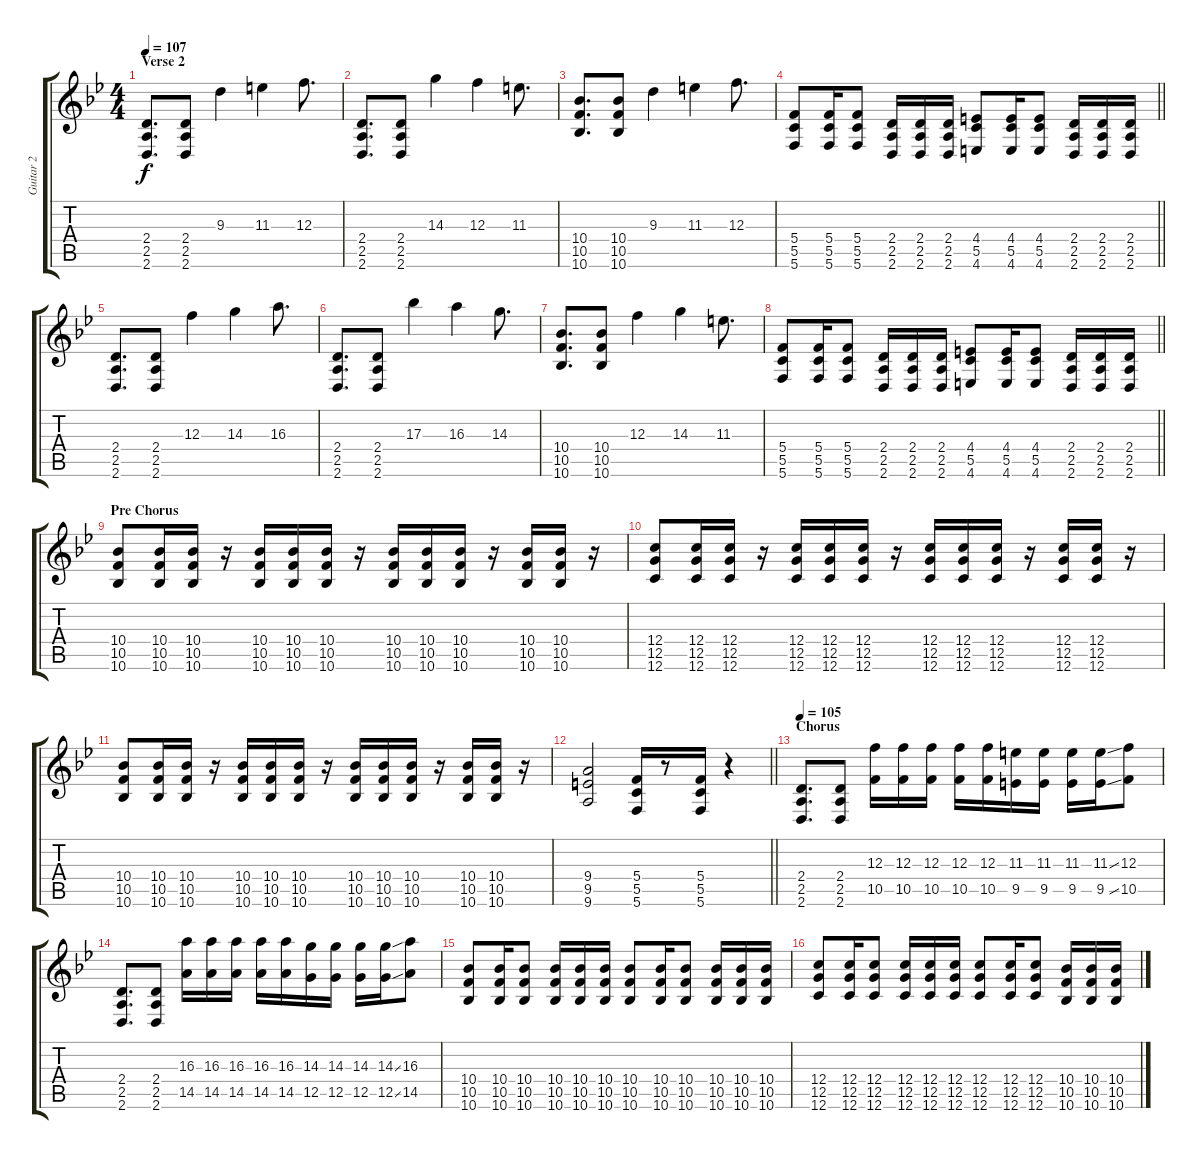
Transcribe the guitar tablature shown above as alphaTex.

\track ("Guitar 2" "Guitar 2") {instrument distortionguitar}
\staff {score tabs}
\tuning (D4 A3 F3 C3 G2 C2) {hide}
\ts (4 4)
\section ("" "Verse 2")
\tempo 107
\clef g2
\ks bb
(2.4 2.5 2.6).8{d dy f} (2.4 2.5 2.6).8 9.3.4 11.3.4 12.3.8{d} |
(2.4 2.5 2.6).8{d} (2.4 2.5 2.6).8 14.3.4 12.3.4 11.3.8{d} |
(10.4 10.5 10.6).8{d} (10.4 10.5 10.6).8 9.3.4 11.3.4 12.3.8{d} |
\barLineRight lightlight
(5.4 5.5 5.6).8 (5.4 5.5 5.6).16 (5.4 5.5 5.6).8 (2.4 2.5 2.6).16 (2.4 2.5 2.6).16 (2.4 2.5 2.6).16 (4.4 5.5 4.6).8 (4.4 5.5 4.6).16 (4.4 5.5 4.6).8 (2.4 2.5 2.6).16 (2.4 2.5 2.6).16 (2.4 2.5 2.6).16 |
(2.4 2.5 2.6).8{d} (2.4 2.5 2.6).8 12.3.4 14.3.4 16.3.8{d} |
(2.4 2.5 2.6).8{d} (2.4 2.5 2.6).8 17.3.4 16.3.4 14.3.8{d} |
(10.4 10.5 10.6).8{d} (10.4 10.5 10.6).8 12.3.4 14.3.4 11.3.8{d} |
\barLineRight lightlight
(5.4 5.5 5.6).8 (5.4 5.5 5.6).16 (5.4 5.5 5.6).8 (2.4 2.5 2.6).16 (2.4 2.5 2.6).16 (2.4 2.5 2.6).16 (4.4 5.5 4.6).8 (4.4 5.5 4.6).16 (4.4 5.5 4.6).8 (2.4 2.5 2.6).16 (2.4 2.5 2.6).16 (2.4 2.5 2.6).16 |
\section ("" "Pre Chorus")
(10.4 10.5 10.6).8 (10.4 10.5 10.6).16 (10.4 10.5 10.6).16 r.16 (10.4 10.5 10.6).16 (10.4 10.5 10.6).16 (10.4 10.5 10.6).16 r.16 (10.4 10.5 10.6).16 (10.4 10.5 10.6).16 (10.4 10.5 10.6).16 r.16 (10.4 10.5 10.6).16 (10.4 10.5 10.6).16 r.16 |
(12.4 12.5 12.6).8 (12.4 12.5 12.6).16 (12.4 12.5 12.6).16 r.16 (12.4 12.5 12.6).16 (12.4 12.5 12.6).16 (12.4 12.5 12.6).16 r.16 (12.4 12.5 12.6).16 (12.4 12.5 12.6).16 (12.4 12.5 12.6).16 r.16 (12.4 12.5 12.6).16 (12.4 12.5 12.6).16 r.16 |
(10.4 10.5 10.6).8 (10.4 10.5 10.6).16 (10.4 10.5 10.6).16 r.16 (10.4 10.5 10.6).16 (10.4 10.5 10.6).16 (10.4 10.5 10.6).16 r.16 (10.4 10.5 10.6).16 (10.4 10.5 10.6).16 (10.4 10.5 10.6).16 r.16 (10.4 10.5 10.6).16 (10.4 10.5 10.6).16 r.16 |
\barLineRight lightlight
(9.4 9.5 9.6).2 (5.4 5.5 5.6).16 r.8 (5.4 5.5 5.6).16 r.4 |
\section ("" "Chorus")
\tempo 105
(2.4 2.5 2.6).8{d} (2.4 2.5 2.6).8 (12.3 10.5).16 (12.3 10.5).16 (12.3 10.5).16 (12.3 10.5).16 (12.3 10.5).16 (11.3 9.5).16 (11.3 9.5).16 (11.3 9.5).16 (11.3{ss} 9.5{ss}).16 (12.3 10.5).8 |
(2.4 2.5 2.6).8{d} (2.4 2.5 2.6).8 (16.3 14.5).16 (16.3 14.5).16 (16.3 14.5).16 (16.3 14.5).16 (16.3 14.5).16 (14.3 12.5).16 (14.3 12.5).16 (14.3 12.5).16 (14.3{ss} 12.5{ss}).16 (16.3 14.5).8 |
(10.4 10.5 10.6).8 (10.4 10.5 10.6).16 (10.4 10.5 10.6).8 (10.4 10.5 10.6).16 (10.4 10.5 10.6).16 (10.4 10.5 10.6).16 (10.4 10.5 10.6).8 (10.4 10.5 10.6).16 (10.4 10.5 10.6).8 (10.4 10.5 10.6).16 (10.4 10.5 10.6).16 (10.4 10.5 10.6).16 |
(12.4 12.5 12.6).8 (12.4 12.5 12.6).16 (12.4 12.5 12.6).8 (12.4 12.5 12.6).16 (12.4 12.5 12.6).16 (12.4 12.5 12.6).16 (12.4 12.5 12.6).8 (12.4 12.5 12.6).16 (12.4 12.5 12.6).8 (10.4 10.5 10.6).16 (10.4 10.5 10.6).16 (10.4 10.5 10.6).16
